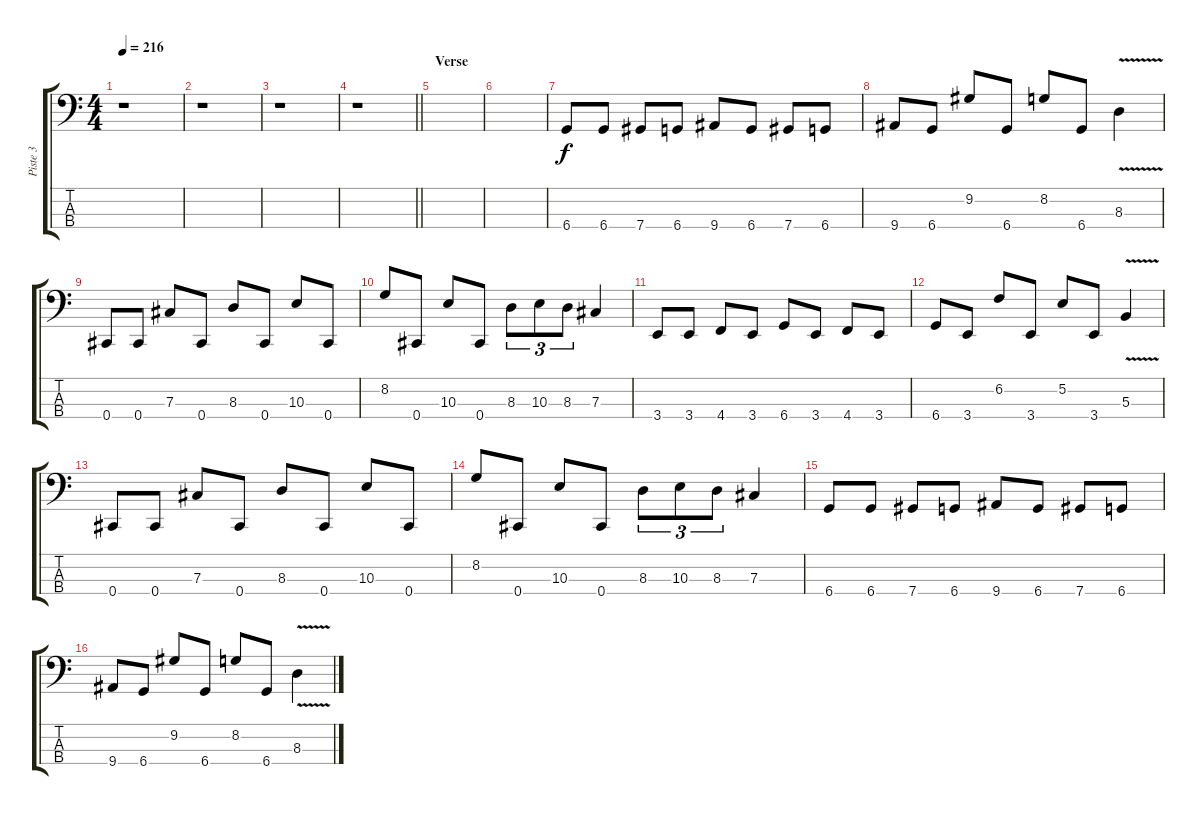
\track ("Piste 3" "Piste 3") {instrument electricbasspick}
\staff {score tabs}
\tuning (E2 B1 Gb1 Db1) {hide}
\ts (4 4)
\tempo 216
\clef f4
\ks c
r.1{dy f} |
r.1 |
r.1 |
\barLineRight lightlight
r.1 |
\section ("" "Verse")
|
|
6.4.8 6.4.8 7.4.8 6.4.8 9.4.8 6.4.8 7.4.8 6.4.8 |
9.4.8 6.4.8 9.2.8 6.4.8 8.2.8 6.4.8 8.3{v}.4 |
0.4.8 0.4.8 7.3.8 0.4.8 8.3.8 0.4.8 10.3.8 0.4.8 |
8.2.8 0.4.8 10.3.8 0.4.8 8.3.8{tu (3 2)} 10.3.8{tu (3 2)} 8.3.8{tu (3 2)} 7.3.4 |
3.4.8 3.4.8 4.4.8 3.4.8 6.4.8 3.4.8 4.4.8 3.4.8 |
6.4.8 3.4.8 6.2.8 3.4.8 5.2.8 3.4.8 5.3{v}.4 |
0.4.8 0.4.8 7.3.8 0.4.8 8.3.8 0.4.8 10.3.8 0.4.8 |
8.2.8 0.4.8 10.3.8 0.4.8 8.3.8{tu (3 2)} 10.3.8{tu (3 2)} 8.3.8{tu (3 2)} 7.3.4 |
6.4.8 6.4.8 7.4.8 6.4.8 9.4.8 6.4.8 7.4.8 6.4.8 |
9.4.8 6.4.8 9.2.8 6.4.8 8.2.8 6.4.8 8.3{v}.4
